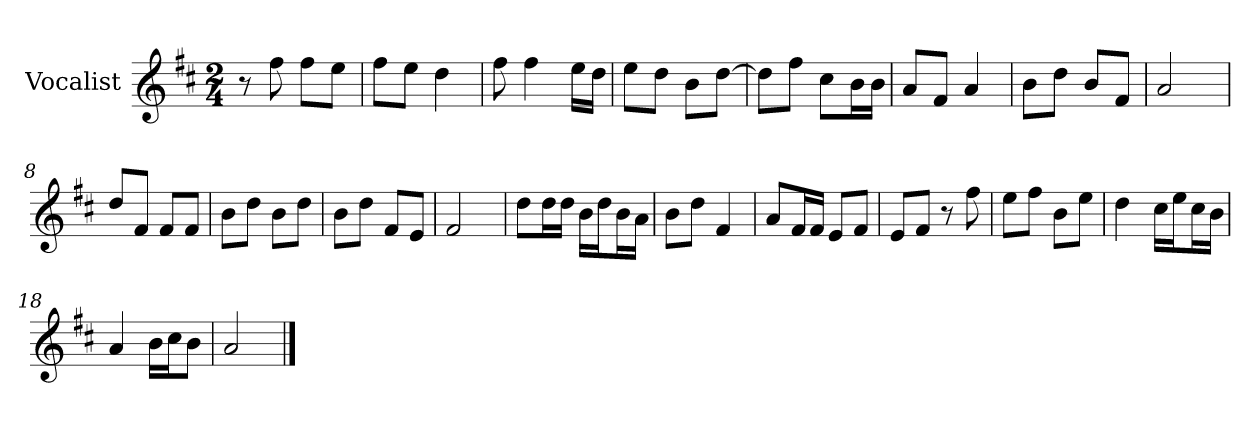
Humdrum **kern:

**kern
*part1
*staff1
*I"Vocalist
*k[f#c#]
*D:
*M2/4
=
8r
8ff#
8ff#L
8eeJ
=1
8ff#L
8eeJ
4dd
=2
8ff#
4ff#
16eeLL
16ddJJ
=3
8eeL
8ddJ
8bL
[8ddJ
=4
8ddL]
8ff#J
8cc#L
16bL
16bJJ
=5
8aL
8f#J
4a
=6
8bL
8ddJ
8bL
8f#J
=7
2a
=8
8ddL
8f#J
8f#L
8f#J
=9
8bL
8ddJ
8bL
8ddJ
=10
8bL
8ddJ
8f#L
8eJ
=11
2f#
=12
8ddL
16ddL
16ddJJ
16bLL
16ddJ
16bL
16aJJ
=13
8bL
8ddJ
4f#
=14
8aL
16f#L
16f#JJ
8eL
8f#J
=15
8eL
8f#J
8r
8ff#
=16
8eeL
8ff#J
8bL
8eeJ
=17
4dd
16cc#LL
16eeJ
16cc#L
16bJJ
=18
4a
16bLL
16cc#J
8bJ
=19
2a
==
*-
